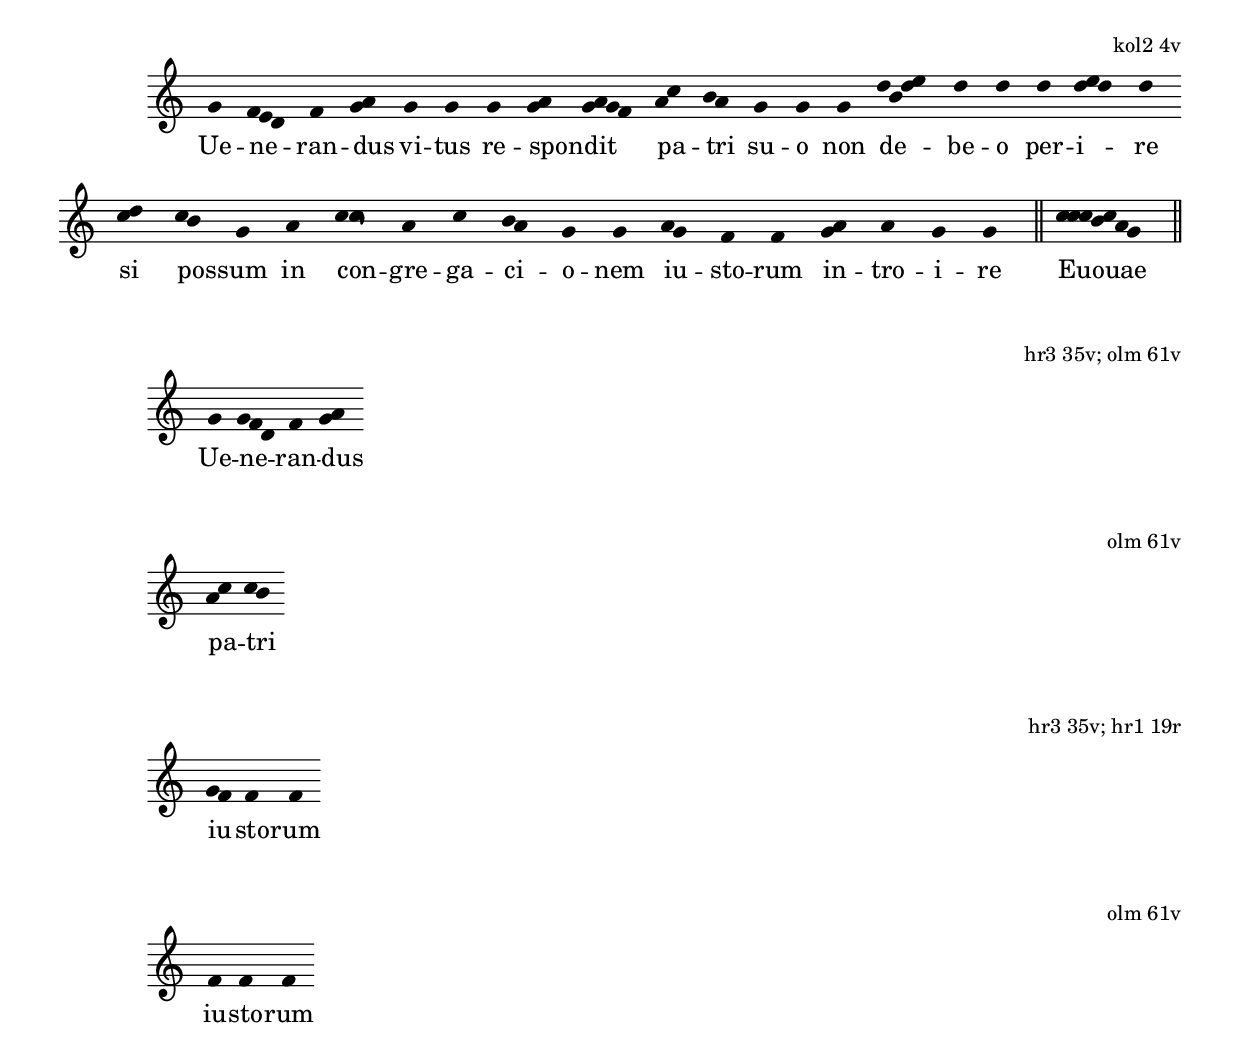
\version "2.19.32"

\include "../lib/synopsis.ily"

\score {
  \transpose c c' {
    \plainchant
    g \melisma { f e d } f \melisma { g a } \bar "" g g \bar ""
    g \melisma { g a } \bar "" \melisma { g a g f } \bar "" \melisma { a c' } \melisma { b a } \bar "" g g \bar ""
    g \bar "" \melisma { d' b d' e' } d' d' \bar "" d' \melisma { d' e' d' } d' \bar ""
    \melisma { c' d' } \bar "" \melisma { c' b } g \bar ""
    a \bar "" \melisma { c' \strophicus c' } a c' \melisma { b a } g g \bar "" \melisma { a g } f f \bar "" \melisma { g a } a g g \bar "||"

    \melisma { c' c' c' b c' a g } \bar "||"
  }
  \addlyrics {
    Ue -- ne -- ran -- dus vi -- tus
    re -- spon -- dit pa -- tri su -- o
    non de -- be -- o per -- i -- re
    si pos -- sum
    in con -- gre -- ga -- ci -- o -- nem iu -- sto -- rum in -- tro -- i -- re

    Euouae
  }
  \header {
    fontes = "kol2 4v"
  }
}

\score {
  \transpose c c' {
    \plainchant
    g \melisma { g f d } f \melisma { g a }
  }
  \addlyrics {
    Ue -- ne -- ran -- dus
  }
  \header {
    fontes = "hr3 35v; olm 61v"
  }
}

\score {
  \transpose c c' {
    \plainchant
    \melisma { a c' } \melisma { c' b }
  }
  \addlyrics {
    pa -- tri
  }
  \header {
    fontes = "olm 61v"
  }
}

\score {
  \transpose c c' {
    \plainchant
    \melisma { g f } f f
  }
  \addlyrics {
    iu -- sto -- rum
  }
  \header {
    fontes = "hr3 35v; hr1 19r"
  }
}

\score {
  \transpose c c' {
    \plainchant
    f f f
  }
  \addlyrics {
    iu -- sto -- rum
  }
  \header {
    fontes = "olm 61v"
  }
}
